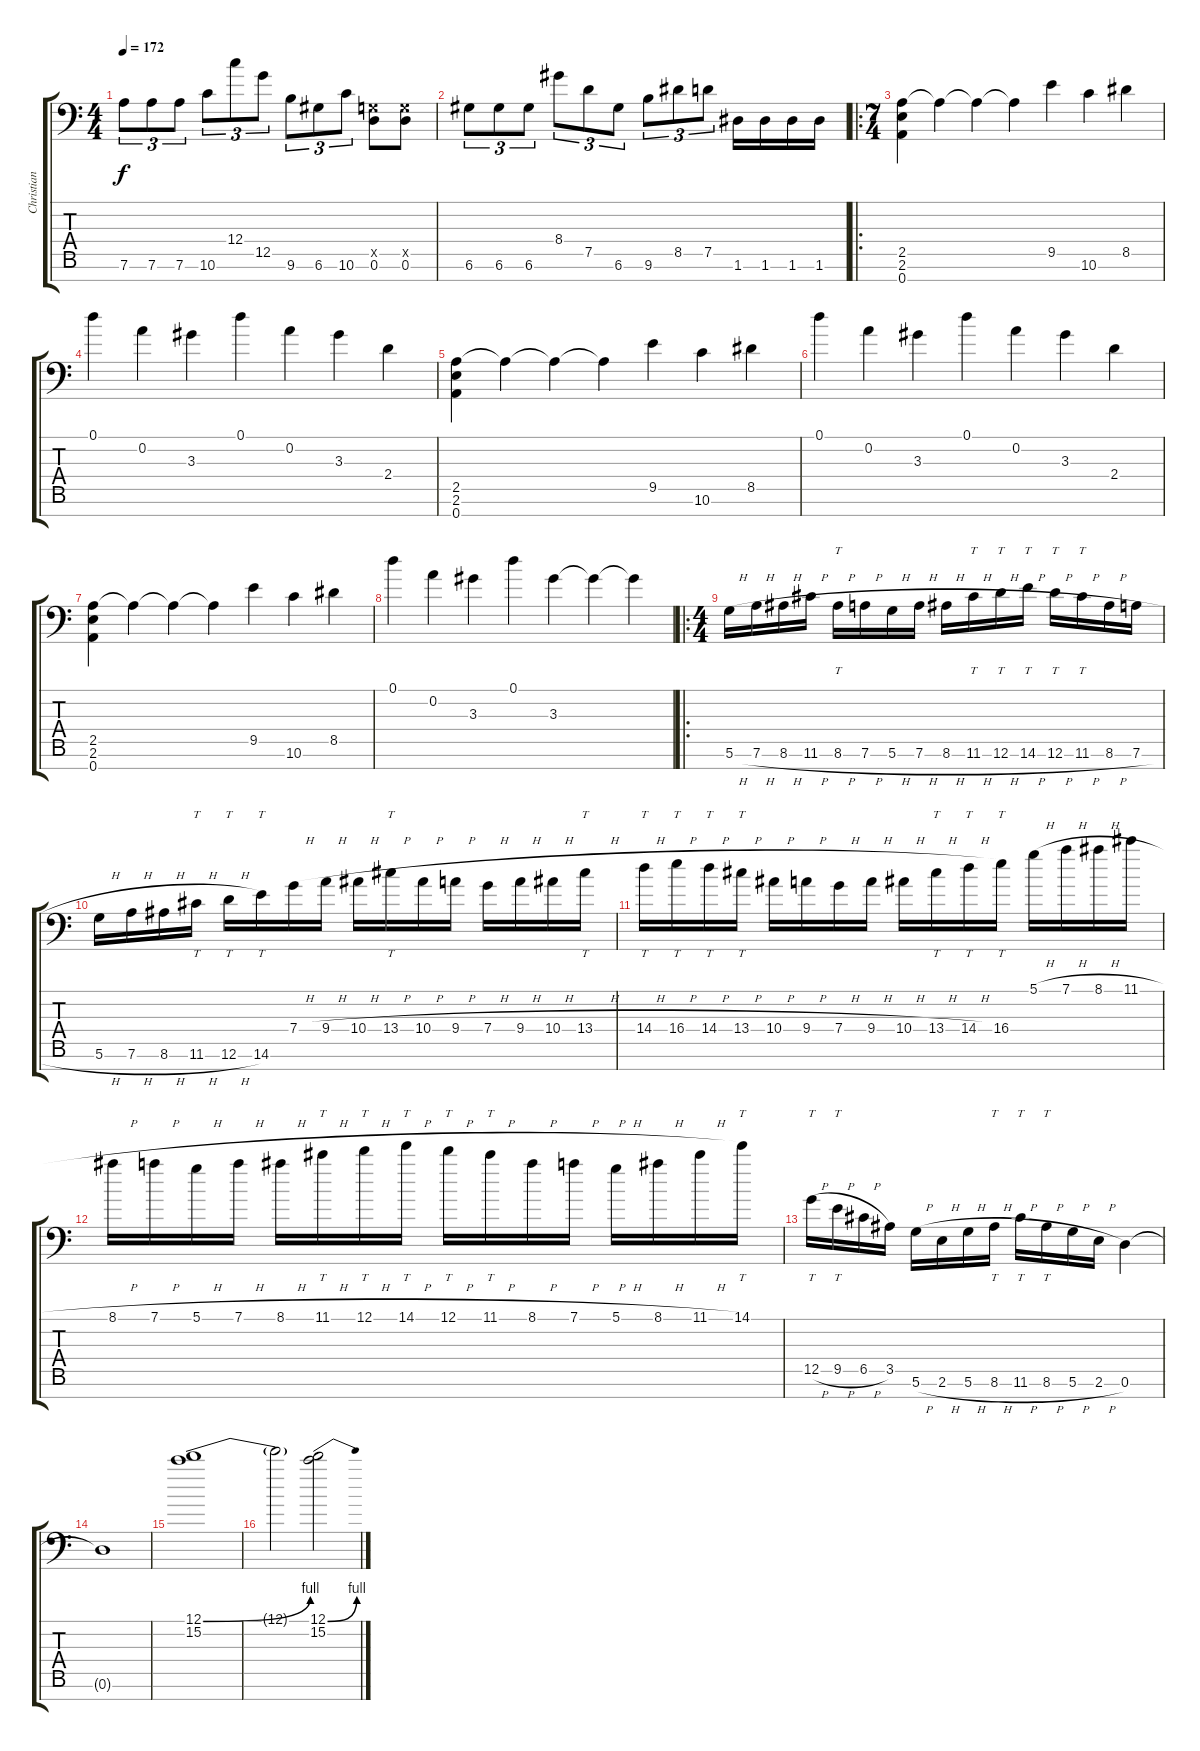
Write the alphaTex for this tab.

\track ("Christian Muenzner" "Christian ") {instrument distortionguitar}
\staff {score tabs}
\tuning (D4 A3 F3 C3 G2 D2 A1) {hide}
\ts (4 4)
\tempo 172
\clef f4
\ks c
7.6.8{tu (3 2) dy f} 7.6.8{tu (3 2)} 7.6.8{tu (3 2)} 10.6.8{tu (3 2)} 12.4.8{tu (3 2)} 12.5.8{tu (3 2)} 9.6.8{tu (3 2)} 6.6.8{tu (3 2)} 10.6.8{tu (3 2)} (0.5{x} 0.6).8 (0.5{x} 0.6).8 |
6.6.8{tu (3 2)} 6.6.8{tu (3 2)} 6.6.8{tu (3 2)} 8.4.8{tu (3 2)} 7.5.8{tu (3 2)} 6.6.8{tu (3 2)} 9.6.8{tu (3 2)} 8.5.8{tu (3 2)} 7.5.8{tu (3 2)} 1.6.16 1.6.16 1.6.16 1.6.16 |
\ro
\ts (7 4)
(2.5 2.6 0.7).4 2.5{t}.4 2.5{t}.4 2.5{t}.4 9.5.4 10.6.4 8.5.4 |
0.1.4 0.2.4 3.3.4 0.1.4 0.2.4 3.3.4 2.4.4 |
(2.5 2.6 0.7).4 2.5{t}.4 2.5{t}.4 2.5{t}.4 9.5.4 10.6.4 8.5.4 |
0.1.4 0.2.4 3.3.4 0.1.4 0.2.4 3.3.4 2.4.4 |
(2.5 2.6 0.7).4 2.5{t}.4 2.5{t}.4 2.5{t}.4 9.5.4 10.6.4 8.5.4 |
0.1.4 0.2.4 3.3.4 0.1.4 3.3.4 3.3{t}.4 3.3{t}.4 |
\ro
\ts (4 4)
5.6{h}.16 7.6{h}.16 8.6{h}.16 11.6{h}.16 8.6{h}.16{tt} 7.6{h}.16 5.6{h}.16 7.6{h}.16 8.6{h}.16 11.6{h}.16{tt} 12.6{h}.16{tt} 14.6{h}.16{tt} 12.6{h}.16{tt} 11.6{h}.16{tt} 8.6{h}.16 7.6{h}.16 |
5.6{h}.16 7.6{h}.16 8.6{h}.16 11.6{h}.16{tt} 12.6{h}.16{tt} 14.6.16{tt} 7.4{h}.16 9.4{h}.16 10.4{h}.16 13.4{h}.16{tt} 10.4{h}.16 9.4{h}.16 7.4{h}.16 9.4{h}.16 10.4{h}.16 13.4{h}.16{tt} |
14.4{h}.16{tt} 16.4{h}.16{tt} 14.4{h}.16{tt} 13.4{h}.16{tt} 10.4{h}.16 9.4{h}.16 7.4{h}.16 9.4{h}.16 10.4{h}.16 13.4{h}.16{tt} 14.4{h}.16{tt} 16.4.16{tt} 5.1{h}.16 7.1{h}.16 8.1{h}.16 11.1{h}.16 |
8.1{h}.16 7.1{h}.16 5.1{h}.16 7.1{h}.16 8.1{h}.16 11.1{h}.16{tt} 12.1{h}.16{tt} 14.1{h}.16{tt} 12.1{h}.16{tt} 11.1{h}.16{tt} 8.1{h}.16 7.1{h}.16 5.1{h}.16 8.1{h}.16 11.1{h}.16 14.1.16{tt} |
12.5{h}.16{tt} 9.5{h}.16{tt} 6.5{h}.16 3.5.16 5.6{h}.16 2.6{h}.16 5.6{h}.16 8.6{h}.16{tt} 11.6{h}.16{tt} 8.6{h}.16{tt} 5.6{h}.16 2.6{h}.16 0.6.4 |
0.6{t}.1 |
(12.1{be (bend 0 0 60 4)} 15.2).1 |
12.1{t}.2 (12.1{be (bend 0 0 60 4)} 15.2).2
